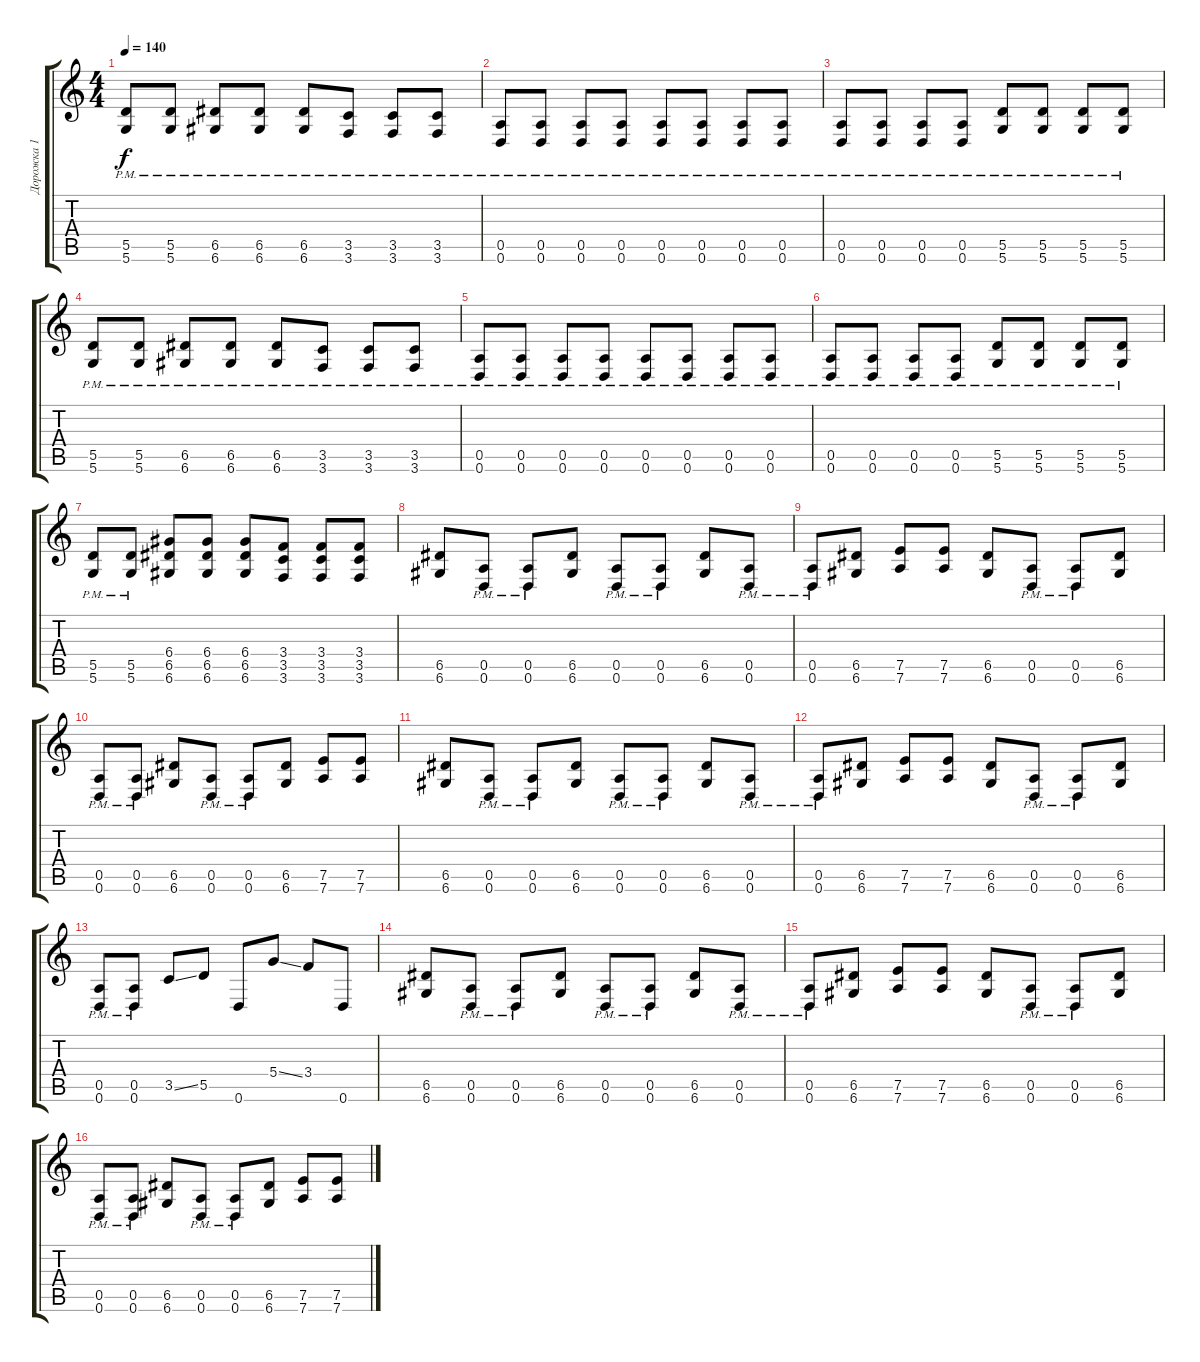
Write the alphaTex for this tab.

\track ("Дорожка 1" "Дорожка 1") {instrument overdrivenguitar}
\staff {score tabs}
\tuning (E4 B3 G3 D3 A2 D2) {hide}
\ts (4 4)
\tempo 140
\clef g2
\ks c
(5.5{pm} 5.6{pm}).8{dy f} (5.5{pm} 5.6{pm}).8 (6.5{pm} 6.6{pm}).8 (6.5{pm} 6.6{pm}).8 (6.5{pm} 6.6{pm}).8 (3.5{pm} 3.6{pm}).8 (3.5{pm} 3.6{pm}).8 (3.5{pm} 3.6{pm}).8 |
(0.5{pm} 0.6{pm}).8 (0.5{pm} 0.6{pm}).8 (0.5{pm} 0.6{pm}).8 (0.5{pm} 0.6{pm}).8 (0.5{pm} 0.6{pm}).8 (0.5{pm} 0.6{pm}).8 (0.5{pm} 0.6{pm}).8 (0.5{pm} 0.6{pm}).8 |
(0.5{pm} 0.6{pm}).8 (0.5{pm} 0.6{pm}).8 (0.5{pm} 0.6{pm}).8 (0.5{pm} 0.6{pm}).8 (5.5{pm} 5.6{pm}).8 (5.5{pm} 5.6{pm}).8 (5.5{pm} 5.6{pm}).8 (5.5{pm} 5.6{pm}).8 |
(5.5{pm} 5.6{pm}).8 (5.5{pm} 5.6{pm}).8 (6.5{pm} 6.6{pm}).8 (6.5{pm} 6.6{pm}).8 (6.5{pm} 6.6{pm}).8 (3.5{pm} 3.6{pm}).8 (3.5{pm} 3.6{pm}).8 (3.5{pm} 3.6{pm}).8 |
(0.5{pm} 0.6{pm}).8 (0.5{pm} 0.6{pm}).8 (0.5{pm} 0.6{pm}).8 (0.5{pm} 0.6{pm}).8 (0.5{pm} 0.6{pm}).8 (0.5{pm} 0.6{pm}).8 (0.5{pm} 0.6{pm}).8 (0.5{pm} 0.6{pm}).8 |
(0.5{pm} 0.6{pm}).8 (0.5{pm} 0.6{pm}).8 (0.5{pm} 0.6{pm}).8 (0.5{pm} 0.6{pm}).8 (5.5{pm} 5.6{pm}).8 (5.5{pm} 5.6{pm}).8 (5.5{pm} 5.6{pm}).8 (5.5{pm} 5.6{pm}).8 |
(5.5{pm} 5.6{pm}).8 (5.5{pm} 5.6{pm}).8 (6.4 6.5 6.6).8 (6.4 6.5 6.6).8 (6.4 6.5 6.6).8 (3.4 3.5 3.6).8 (3.4 3.5 3.6).8 (3.4 3.5 3.6).8 |
(6.5 6.6).8 (0.5{pm} 0.6{pm}).8 (0.5{pm} 0.6{pm}).8 (6.5 6.6).8 (0.5{pm} 0.6{pm}).8 (0.5{pm} 0.6{pm}).8 (6.5 6.6).8 (0.5{pm} 0.6{pm}).8 |
(0.5{pm} 0.6{pm}).8 (6.5 6.6).8 (7.5 7.6).8 (7.5 7.6).8 (6.5 6.6).8 (0.5{pm} 0.6{pm}).8 (0.5{pm} 0.6{pm}).8 (6.5 6.6).8 |
(0.5{pm} 0.6{pm}).8 (0.5{pm} 0.6{pm}).8 (6.5 6.6).8 (0.5{pm} 0.6{pm}).8 (0.5{pm} 0.6{pm}).8 (6.5 6.6).8 (7.5 7.6).8 (7.5 7.6).8 |
(6.5 6.6).8 (0.5{pm} 0.6{pm}).8 (0.5{pm} 0.6{pm}).8 (6.5 6.6).8 (0.5{pm} 0.6{pm}).8 (0.5{pm} 0.6{pm}).8 (6.5 6.6).8 (0.5{pm} 0.6{pm}).8 |
(0.5{pm} 0.6{pm}).8 (6.5 6.6).8 (7.5 7.6).8 (7.5 7.6).8 (6.5 6.6).8 (0.5{pm} 0.6{pm}).8 (0.5{pm} 0.6{pm}).8 (6.5 6.6).8 |
(0.5{pm} 0.6{pm}).8 (0.5{pm} 0.6{pm}).8 3.5{ss}.8 5.5.8 0.6.8 5.4{ss}.8 3.4.8 0.6.8 |
(6.5 6.6).8 (0.5{pm} 0.6{pm}).8 (0.5{pm} 0.6{pm}).8 (6.5 6.6).8 (0.5{pm} 0.6{pm}).8 (0.5{pm} 0.6{pm}).8 (6.5 6.6).8 (0.5{pm} 0.6{pm}).8 |
(0.5{pm} 0.6{pm}).8 (6.5 6.6).8 (7.5 7.6).8 (7.5 7.6).8 (6.5 6.6).8 (0.5{pm} 0.6{pm}).8 (0.5{pm} 0.6{pm}).8 (6.5 6.6).8 |
(0.5{pm} 0.6{pm}).8 (0.5{pm} 0.6{pm}).8 (6.5 6.6).8 (0.5{pm} 0.6{pm}).8 (0.5{pm} 0.6{pm}).8 (6.5 6.6).8 (7.5 7.6).8 (7.5 7.6).8
